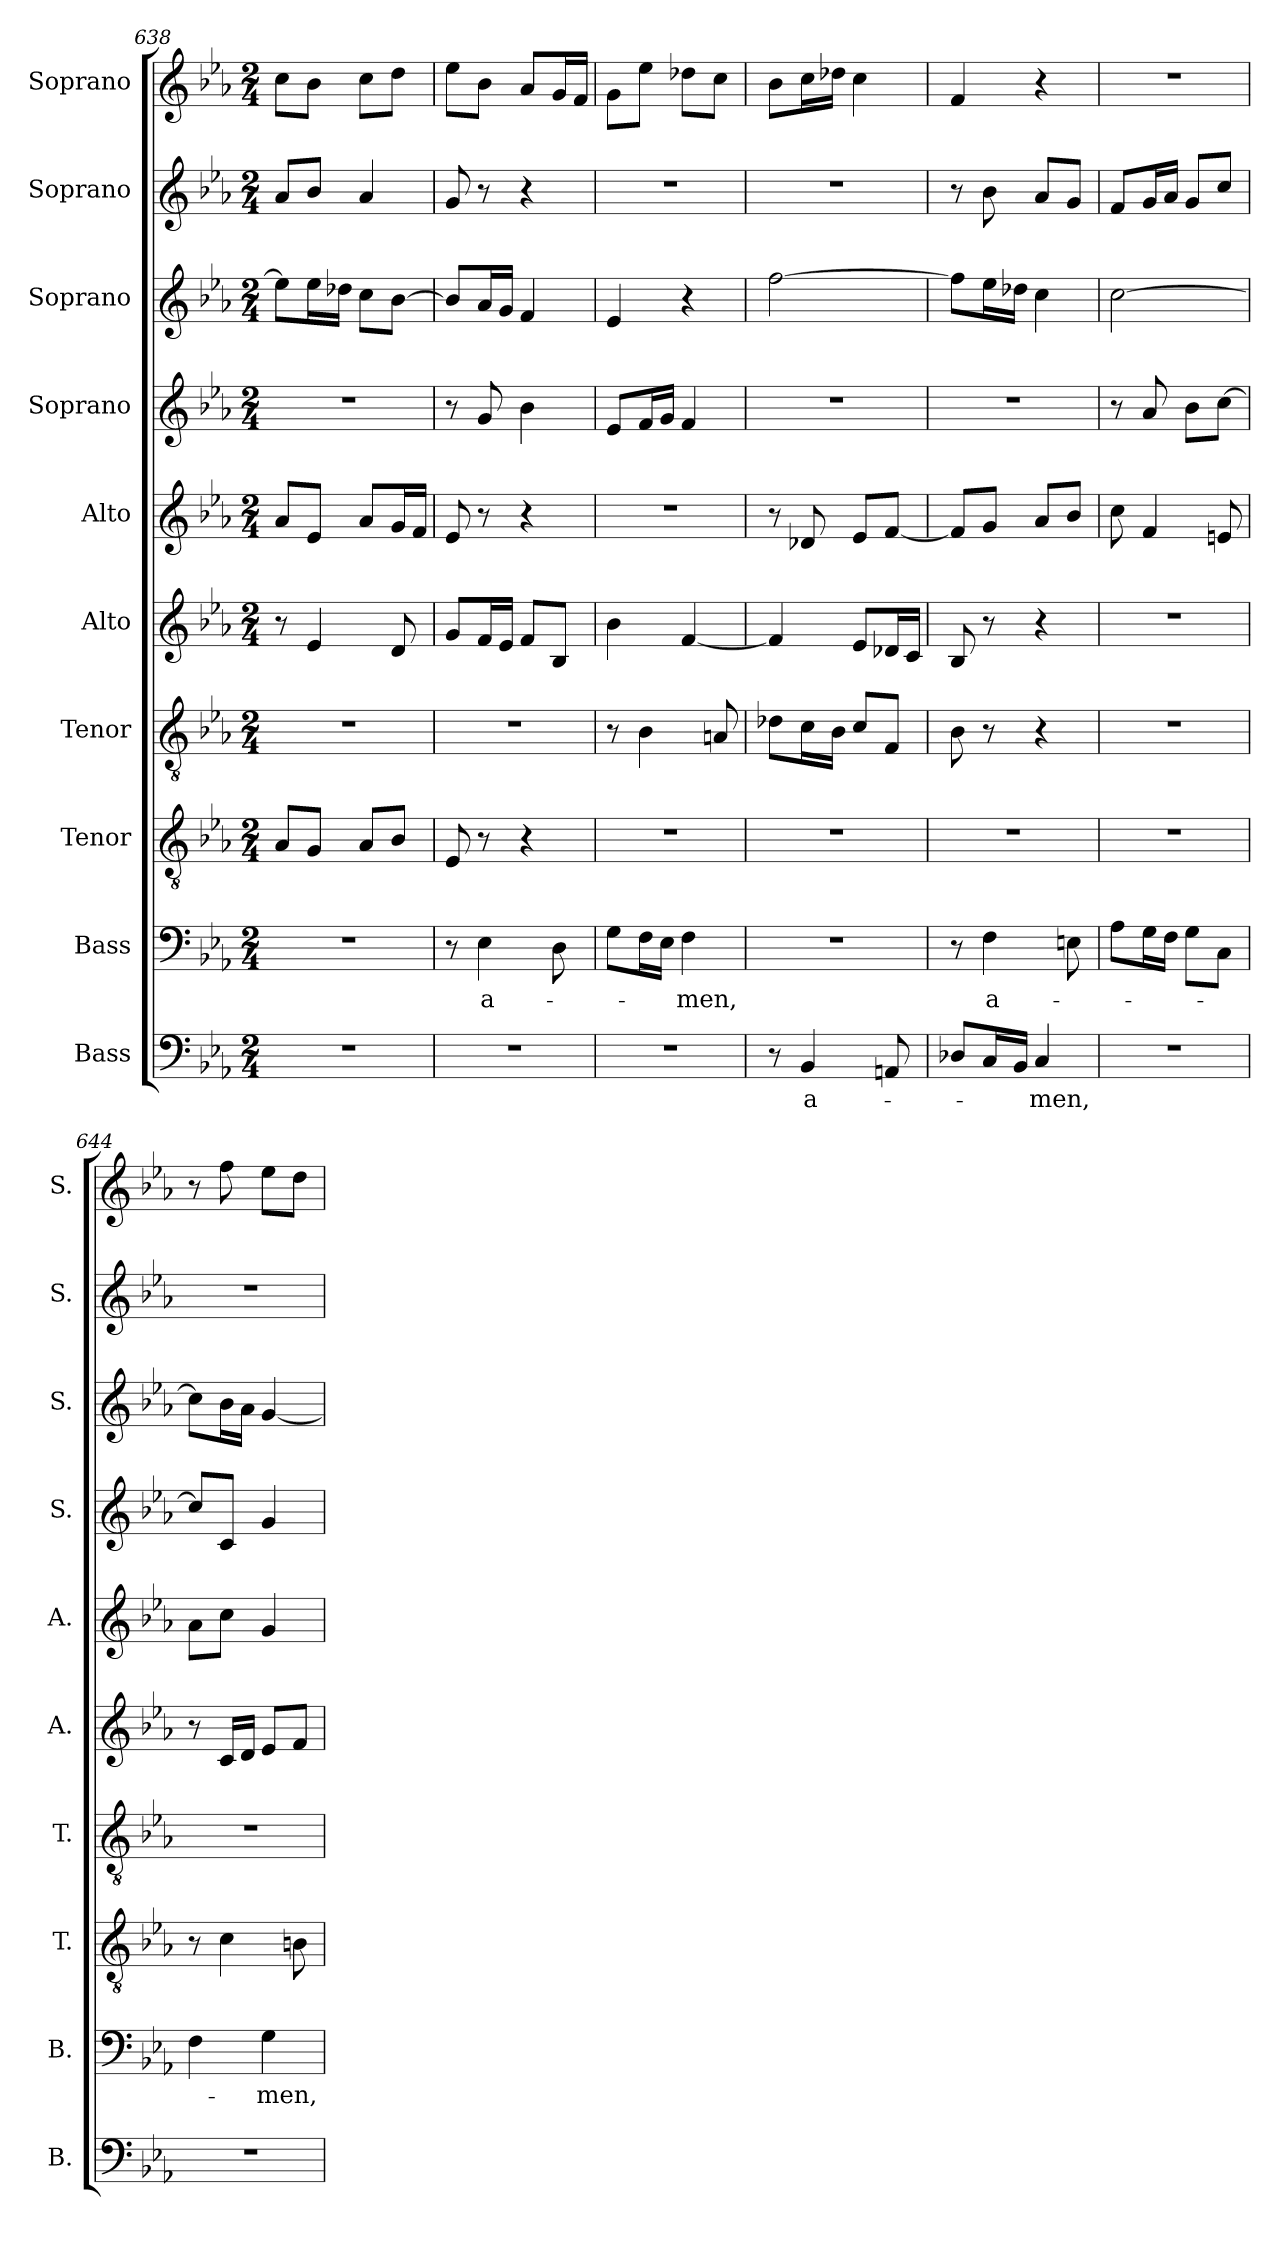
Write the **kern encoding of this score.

**kern	**text	**kern	**text	**kern	**kern	**kern	**kern	**kern	**kern	**kern	**kern
*part10	*part10	*part9	*part9	*part8	*part7	*part6	*part5	*part4	*part3	*part2	*part1
*staff10	*staff10	*staff9	*staff9	*staff8	*staff7	*staff6	*staff5	*staff4	*staff3	*staff2	*staff1
*I"Bass	*	*I"Bass	*	*I"Tenor	*I"Tenor	*I"Alto	*I"Alto	*I"Soprano	*I"Soprano	*I"Soprano	*I"Soprano
*I'B.	*	*I'B.	*	*I'T.	*I'T.	*I'A.	*I'A.	*I'S.	*I'S.	*I'S.	*I'S.
*clefF4	*	*clefF4	*	*clefGv2	*clefGv2	*clefG2	*clefG2	*clefG2	*clefG2	*clefG2	*clefG2
*k[b-e-a-]	*	*k[b-e-a-]	*	*k[b-e-a-]	*k[b-e-a-]	*k[b-e-a-]	*k[b-e-a-]	*k[b-e-a-]	*k[b-e-a-]	*k[b-e-a-]	*k[b-e-a-]
*M2/4	*	*M2/4	*	*M2/4	*M2/4	*M2/4	*M2/4	*M2/4	*M2/4	*M2/4	*M2/4
=638	=638	=638	=638	=638	=638	=638	=638	=638	=638	=638	=638
2r	.	2r	.	8A-/L	2r	8r	8a-/L	2r	8ee-\L]	8a-/L	8cc\L
.	.	.	.	8G/J	.	4e-/	8e-/J	.	16ee-\L	8b-/J	8b-\J
.	.	.	.	.	.	.	.	.	16dd-X\JJ	.	.
.	.	.	.	8A-/L	.	.	8a-/L	.	8cc\L	4a-/	8cc\L
.	.	.	.	8B-/J	.	8d/	16g/L	.	[8b-\J	.	8dd\J
.	.	.	.	.	.	.	16f/JJ	.	.	.	.
=639	=639	=639	=639	=639	=639	=639	=639	=639	=639	=639	=639
2r	.	8r	.	8E-/	2r	8g/L	8e-/	8r	8b-/L]	8g/	8ee-\L
.	.	4E-\	a-	8r	.	16f/L	8r	8g/	16a-/L	8r	8b-\J
.	.	.	.	.	.	16e-/JJ	.	.	16g/JJ	.	.
.	.	.	.	4r	.	8f/L	4r	4b-\	4f/	4r	8a-/L
.	.	8D\	.	.	.	8B-/J	.	.	.	.	16g/L
.	.	.	.	.	.	.	.	.	.	.	16f/JJ
=640	=640	=640	=640	=640	=640	=640	=640	=640	=640	=640	=640
2r	.	8G\L	.	2r	8r	4b-\	2r	8e-/L	4e-/	2r	8g\L
.	.	16F\L	.	.	4B-\	.	.	16f/L	.	.	8ee-\J
.	.	16E-\JJ	.	.	.	.	.	16g/JJ	.	.	.
.	.	4F\	-men,	.	.	[4f/	.	4f/	4r	.	8dd-X\L
.	.	.	.	.	8An/	.	.	.	.	.	8cc\J
=641	=641	=641	=641	=641	=641	=641	=641	=641	=641	=641	=641
8r	.	2r	.	2r	8d-X\L	4f/]	8r	2r	[2ff\	2r	8b-\L
4BB-/	a-	.	.	.	16c\L	.	8d-X/	.	.	.	16cc\L
.	.	.	.	.	16B-\JJ	.	.	.	.	.	16dd-X\JJ
.	.	.	.	.	8c/L	8e-/L	8e-/L	.	.	.	4cc\
8AAn/	.	.	.	.	8F/J	16d-X/L	[8f/J	.	.	.	.
.	.	.	.	.	.	16c/JJ	.	.	.	.	.
!!LO:PB:g=z
=642	=642	=642	=642	=642	=642	=642	=642	=642	=642	=642	=642
8D-X/L	.	8r	.	2r	8B-\	8B-/	8f/L]	2r	8ff\L]	8r	4f/
16C/L	.	4F\	a-	.	8r	8r	8g/J	.	16ee-\L	8b-\	.
16BB-/JJ	.	.	.	.	.	.	.	.	16dd-X\JJ	.	.
4C/	-men,	.	.	.	4r	4r	8a-/L	.	4cc\	8a-/L	4r
.	.	8En\	.	.	.	.	8b-/J	.	.	8g/J	.
=643	=643	=643	=643	=643	=643	=643	=643	=643	=643	=643	=643
2r	.	8A-\L	.	2r	2r	2r	8cc\	8r	[2cc\	8f/L	2r
.	.	16G\L	.	.	.	.	4f/	8a-/	.	16g/L	.
.	.	16F\JJ	.	.	.	.	.	.	.	16a-/JJ	.
.	.	8G\L	.	.	.	.	.	8b-\L	.	8g/L	.
.	.	8C\J	.	.	.	.	8en/	[8cc\J	.	8cc/J	.
=644	=644	=644	=644	=644	=644	=644	=644	=644	=644	=644	=644
2r	.	4F\	.	8r	2r	8r	8a-\L	8cc/L]	8cc\L]	2r	8r
.	.	.	.	4c\	.	16c/LL	8cc\J	8c/J	16b-\L	.	8ff\
.	.	.	.	.	.	16d/JJ	.	.	16a-\JJ	.	.
.	.	4G\	-men,	.	.	8e-/L	4g/	4g/	[4g/	.	8ee-\L
.	.	.	.	8Bn\	.	8f/J	.	.	.	.	8dd\J
=	=	=	=	=	=	=	=	=	=	=	=
*-	*-	*-	*-	*-	*-	*-	*-	*-	*-	*-	*-
